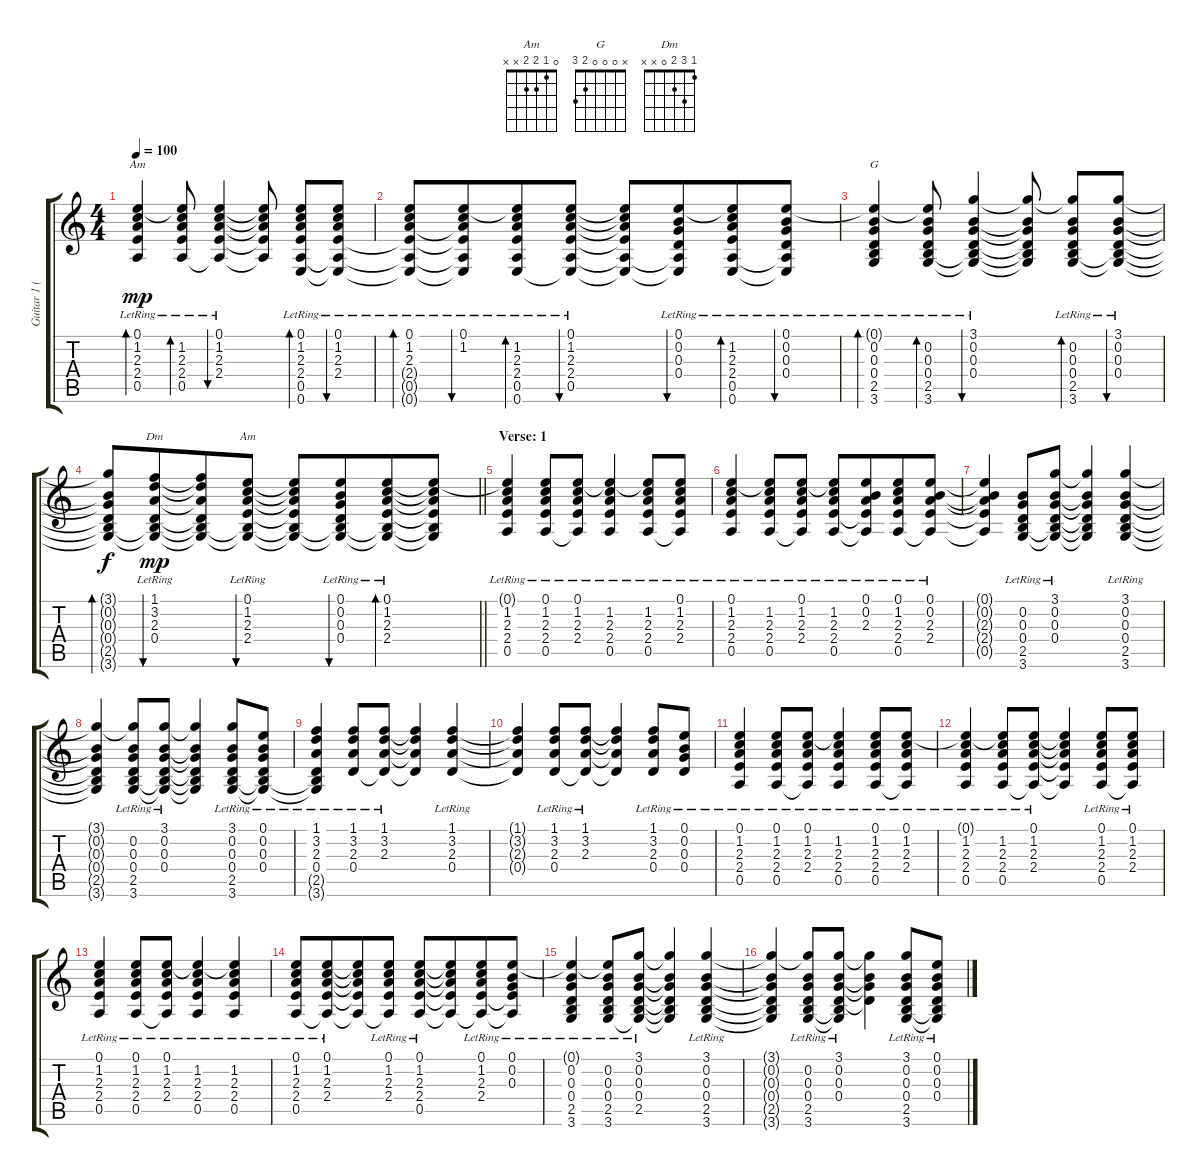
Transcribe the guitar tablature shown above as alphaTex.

\track ("Guitar 1 (Ruythm)" "Guitar 1 (") {instrument acousticguitarsteel}
\staff {score tabs}
\tuning (E4 B3 G3 D3 A2 E2) {hide}
\chord ("Am" 0 1 2 2 0 x)
\chord ("G" x 0 0 0 2 3)
\chord ("Dm" 1 3 2 0 x x)
\chord ("Am" 0 1 2 2 x x)
\ts (4 4)
\tempo 100
\clef g2
\ks c
(0.1{lr} 1.2{lr} 2.3{lr} 2.4{lr} 0.5{lr}).4{bd 60 ch "Am" dy mp} (0.1{t} 1.2{lr} 2.3{lr} 2.4{lr} 0.5{lr}).8{bd 60} (0.1{lr} 1.2{lr} 2.3{lr} 2.4{lr} 0.5{t}).4{bu 60} (0.1{t} 1.2{t} 2.3{t} 2.4{t} 0.5{t}).8 (0.1{lr} 1.2{lr} 2.3{lr} 2.4{lr} 0.5{lr} 0.6{lr}).8{bd 60} (0.1{lr} 1.2{lr} 2.3{lr} 2.4{lr} 0.5{t} 0.6{t}).8{bu 60} |
(0.1{lr} 1.2{lr} 2.3{lr} 2.4{t} 0.5{t} 0.6{t}).8{bd 60} (0.1{lr} 1.2{lr} 2.3{t} 2.4{t} 0.5{t} 0.6{t}).8{bu 60 beam merge} (0.1{t} 1.2{lr} 2.3{lr} 2.4{lr} 0.5{lr} 0.6{lr}).8{bd 60} (0.1{lr} 1.2{lr} 2.3{lr} 2.4{lr} 0.5{lr} 0.6{t}).8{bu 60} (0.1{t} 1.2{t} 2.3{t} 2.4{t} 0.5{t} 0.6{t}).8 (0.1{lr} 0.2{lr} 0.3{lr} 0.4{lr} 0.5{t} 0.6{t}).8{bu 60 beam merge} (0.1{t} 1.2{lr} 2.3{lr} 2.4{lr} 0.5{lr} 0.6{lr}).8{bd 60} (0.1{lr} 0.2{lr} 0.3{lr} 0.4{lr} 0.5{t} 0.6{t}).8{bu 60} |
(0.1{t} 0.2{lr} 0.3{lr} 0.4{lr} 2.5{lr} 3.6{lr}).4{bd 60 ch "G"} (0.1{t} 0.2{lr} 0.3{lr} 0.4{lr} 2.5{lr} 3.6{lr}).8{bd 60} (3.1{lr} 0.2{lr} 0.3{lr} 0.4{lr} 2.5{t} 3.6{t}).4{bu 60} (3.1{t} 0.2{t} 0.3{t} 0.4{t} 2.5{t} 3.6{t}).8 (3.1{t} 0.2{lr} 0.3{lr} 0.4{lr} 2.5{lr} 3.6{lr}).8{bd 60} (3.1{lr} 0.2{lr} 0.3{lr} 0.4{lr} 2.5{t} 3.6{t}).8{bu 60} |
\barLineRight lightlight
(3.1{t} 0.2{t} 0.3{t} 0.4{t} 2.5{t} 3.6{t}).8{bd 60 dy f} (1.1{lr} 3.2{lr} 2.3{lr} 0.4{lr} 2.5{t} 3.6{t}).8{bu 60 ch "Dm" dy mp beam merge} (1.1{t} 3.2{t} 2.3{t} 0.4{t} 2.5{t} 3.6{t}).8 (0.1{lr} 1.2{lr} 2.3{lr} 2.4{lr} 2.5{t} 3.6{t}).8{bu 60 ch "Am"} (0.1{t} 1.2{t} 2.3{t} 2.4{t} 2.5{t} 3.6{t}).8 (0.1{lr} 0.2{lr} 0.3{lr} 0.4{lr} 2.5{t} 3.6{t}).8{bu 60 beam merge} (0.1{lr} 1.2{lr} 2.3{lr} 2.4{lr} 2.5{t} 3.6{t}).8{bd 60} (0.1{t} 1.2{t} 2.3{t} 2.4{t} 2.5{t} 3.6{t}).8 |
\section ("" "Verse: 1")
(0.1{t} 1.2{lr} 2.3{lr} 2.4{lr} 0.5{lr}).4{volume 6} (0.1{lr} 1.2{lr} 2.3{lr} 2.4{lr} 0.5{lr}).8 (0.1{lr} 1.2{lr} 2.3{lr} 2.4{lr} 0.5{t}).8 (0.1{t} 1.2{lr} 2.3{lr} 2.4{lr} 0.5{lr}).4{beam merge} (0.1{t} 1.2{lr} 2.3{lr} 2.4{lr} 0.5).8 (0.1{lr} 1.2{lr} 2.3{lr} 2.4{lr} 0.5{t}).8 |
(0.1 1.2{lr} 2.3{lr} 2.4{lr} 0.5{lr}).4{beam merge} (0.1{t} 1.2{lr} 2.3{lr} 2.4{lr} 0.5{lr}).8 (0.1{lr} 1.2{lr} 2.3{lr} 2.4{lr} 0.5{t}).8 (0.1{t} 1.2{lr} 2.3{lr} 2.4{lr} 0.5{lr}).8 (0.1{lr} 0.2{lr} 2.3 2.4{t} 0.5{t}).8{beam merge} (0.1 1.2{lr} 2.3{lr} 2.4{lr} 0.5).8 (0.1{lr} 0.2{lr} 2.3{lr} 2.4 0.5{t}).8 |
(0.1{t} 0.2{t} 2.3{t} 2.4{t} 0.5{t}).4 (0.2{lr} 0.3{lr} 0.4{lr} 2.5{lr} 3.6{lr}).8 (3.1{lr} 0.2{lr} 0.3{lr} 0.4{lr} 2.5{t} 3.6{t}).8 (3.1{t} 0.2{t} 0.3{t} 0.4{t} 2.5{t} 3.6{t}).4 (3.1{lr} 0.2{lr} 0.3{lr} 0.4{lr} 2.5{lr} 3.6{lr}).4 |
(3.1{t} 0.2{t} 0.3{t} 0.4{t} 2.5{t} 3.6{t}).4 (3.1{t} 0.2{lr} 0.3{lr} 0.4{lr} 2.5{lr} 3.6{lr}).8 (3.1{lr} 0.2{lr} 0.3{lr} 0.4{lr} 2.5{t} 3.6{t}).8 (3.1{t} 0.2{t} 0.3{t} 0.4{t} 2.5{t} 3.6{t}).4 (3.1{lr} 0.2{lr} 0.3{lr} 0.4{lr} 2.5{lr} 3.6{lr}).8 (0.1{lr} 0.2{lr} 0.3{lr} 0.4{lr} 2.5{t} 3.6{t}).8 |
(1.1{lr} 3.2{lr} 2.3{lr} 0.4{lr} 2.5{t} 3.6{t}).4 (1.1{lr} 3.2{lr} 2.3{lr} 0.4{lr}).8 (1.1{lr} 3.2{lr} 2.3{lr} 0.4{t}).8 (1.1{t} 3.2{t} 2.3{t} 0.4{t}).4 (1.1{lr} 3.2{lr} 2.3{lr} 0.4{lr}).4 |
(1.1{t} 3.2{t} 2.3{t} 0.4{t}).4 (1.1{lr} 3.2{lr} 2.3{lr} 0.4{lr}).8 (1.1{lr} 3.2{lr} 2.3{lr} 0.4{t}).8 (1.1{t} 3.2{t} 2.3{t} 0.4{t}).4 (1.1{lr} 3.2{lr} 2.3{lr} 0.4{lr}).8 (0.1{lr} 0.2{lr} 0.3{lr} 0.4{lr}).8 |
(0.1{lr} 1.2{lr} 2.3{lr} 2.4{lr} 0.5{lr}).4 (0.1{lr} 1.2{lr} 2.3{lr} 2.4{lr} 0.5{lr}).8 (0.1{lr} 1.2{lr} 2.3{lr} 2.4{lr} 0.5{t}).8 (0.1{t} 1.2{lr} 2.3{lr} 2.4{lr} 0.5{lr}).4 (0.1{lr} 1.2{lr} 2.3{lr} 2.4{lr} 0.5{lr}).8 (0.1{lr} 1.2{lr} 2.3{lr} 2.4{lr} 0.5{t}).8 |
(0.1{t} 1.2{lr} 2.3{lr} 2.4{lr} 0.5{lr}).4 (0.1{t} 1.2 2.3 2.4 0.5{lr}).8 (0.1{lr} 1.2{lr} 2.3{lr} 2.4{lr} 0.5{t}).8 (0.1{t} 1.2{t} 2.3{t} 2.4{t} 0.5{t}).4 (0.1{lr} 1.2{lr} 2.3{lr} 2.4{lr} 0.5{lr}).8 (0.1{lr} 1.2{lr} 2.3{lr} 2.4{lr} 0.5{t}).8 |
(0.1{lr} 1.2{lr} 2.3{lr} 2.4{lr} 0.5{lr}).4 (0.1{lr} 1.2{lr} 2.3{lr} 2.4{lr} 0.5{lr}).8 (0.1{lr} 1.2{lr} 2.3{lr} 2.4{lr} 0.5{t}).8 (0.1{t} 1.2{lr} 2.3{lr} 2.4{lr} 0.5{lr}).4 (0.1{t} 1.2{lr} 2.3{lr} 2.4{lr} 0.5{lr}).4 |
(0.1{lr} 1.2{lr} 2.3{lr} 2.4{lr} 0.5{lr}).8 (0.1{lr} 1.2{lr} 2.3{lr} 2.4{lr} 0.5{t}).8{beam merge} (0.1{t} 1.2{t} 2.3{t} 2.4{t} 0.5{t}).8 (0.1 1.2{lr} 2.3{lr} 2.4{lr} 0.5{t}).8 (0.1{lr} 1.2{lr} 2.3{lr} 2.4{lr} 0.5{lr}).8 (0.1{t} 1.2{t} 2.3{t} 2.4{t} 0.5{t}).8{beam merge} (0.1{lr} 1.2{lr} 2.3{lr} 2.4{lr} 0.5{t}).8 (0.1 0.2{lr} 0.3 2.4{t} 0.5{t}).8 |
(0.1{t} 0.2{lr} 0.3{lr} 0.4{lr} 2.5{lr} 3.6{lr}).4 (0.1{t} 0.2{lr} 0.3{lr} 0.4{lr} 2.5{lr} 3.6{lr}).8 (3.1{lr} 0.2{lr} 0.3{lr} 0.4{lr} 2.5{lr} 3.6{t}).8 (3.1{t} 0.2{t} 0.3{t} 0.4{t} 2.5{t} 3.6{t}).4 (3.1{lr} 0.2{lr} 0.3{lr} 0.4{lr} 2.5{lr} 3.6{lr}).4 |
(3.1{t} 0.2{t} 0.3{t} 0.4{t} 2.5{t} 3.6{t}).4 (3.1{t} 0.2{lr} 0.3{lr} 0.4{lr} 2.5{lr} 3.6{lr}).8 (3.1{lr} 0.2{lr} 0.3{lr} 0.4{lr} 2.5{t} 3.6{t}).8 (3.1{t} 0.2{t} 0.3{t} 0.4{t}).4 (3.1{lr} 0.2{lr} 0.3{lr} 0.4{lr} 2.5{lr} 3.6{lr}).8 (0.1{lr} 0.2{lr} 0.3{lr} 0.4{lr} 2.5{t} 3.6{t}).8
